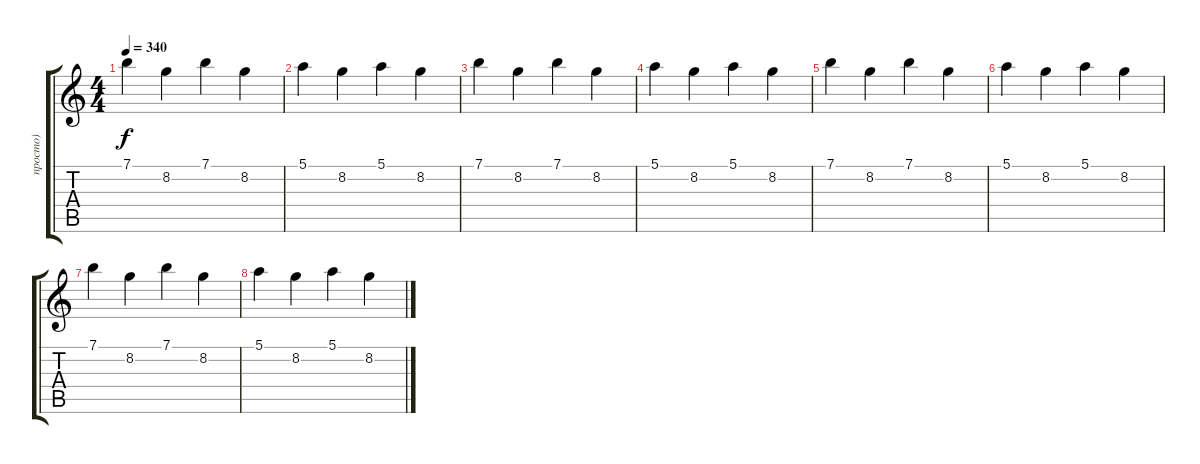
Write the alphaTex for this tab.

\track ("просто)" "просто)") {instrument distortionguitar}
\staff {score tabs}
\tuning (E4 B3 G3 D3 A2 E2) {hide}
\ts (4 4)
\tempo 340
\clef g2
\ks c
7.1.4{dy f} 8.2.4 7.1.4 8.2.4 |
5.1.4 8.2.4 5.1.4 8.2.4 |
7.1.4 8.2.4 7.1.4 8.2.4 |
5.1.4 8.2.4 5.1.4 8.2.4 |
7.1.4 8.2.4 7.1.4 8.2.4 |
5.1.4 8.2.4 5.1.4 8.2.4 |
7.1.4 8.2.4 7.1.4 8.2.4 |
5.1.4 8.2.4 5.1.4 8.2.4
